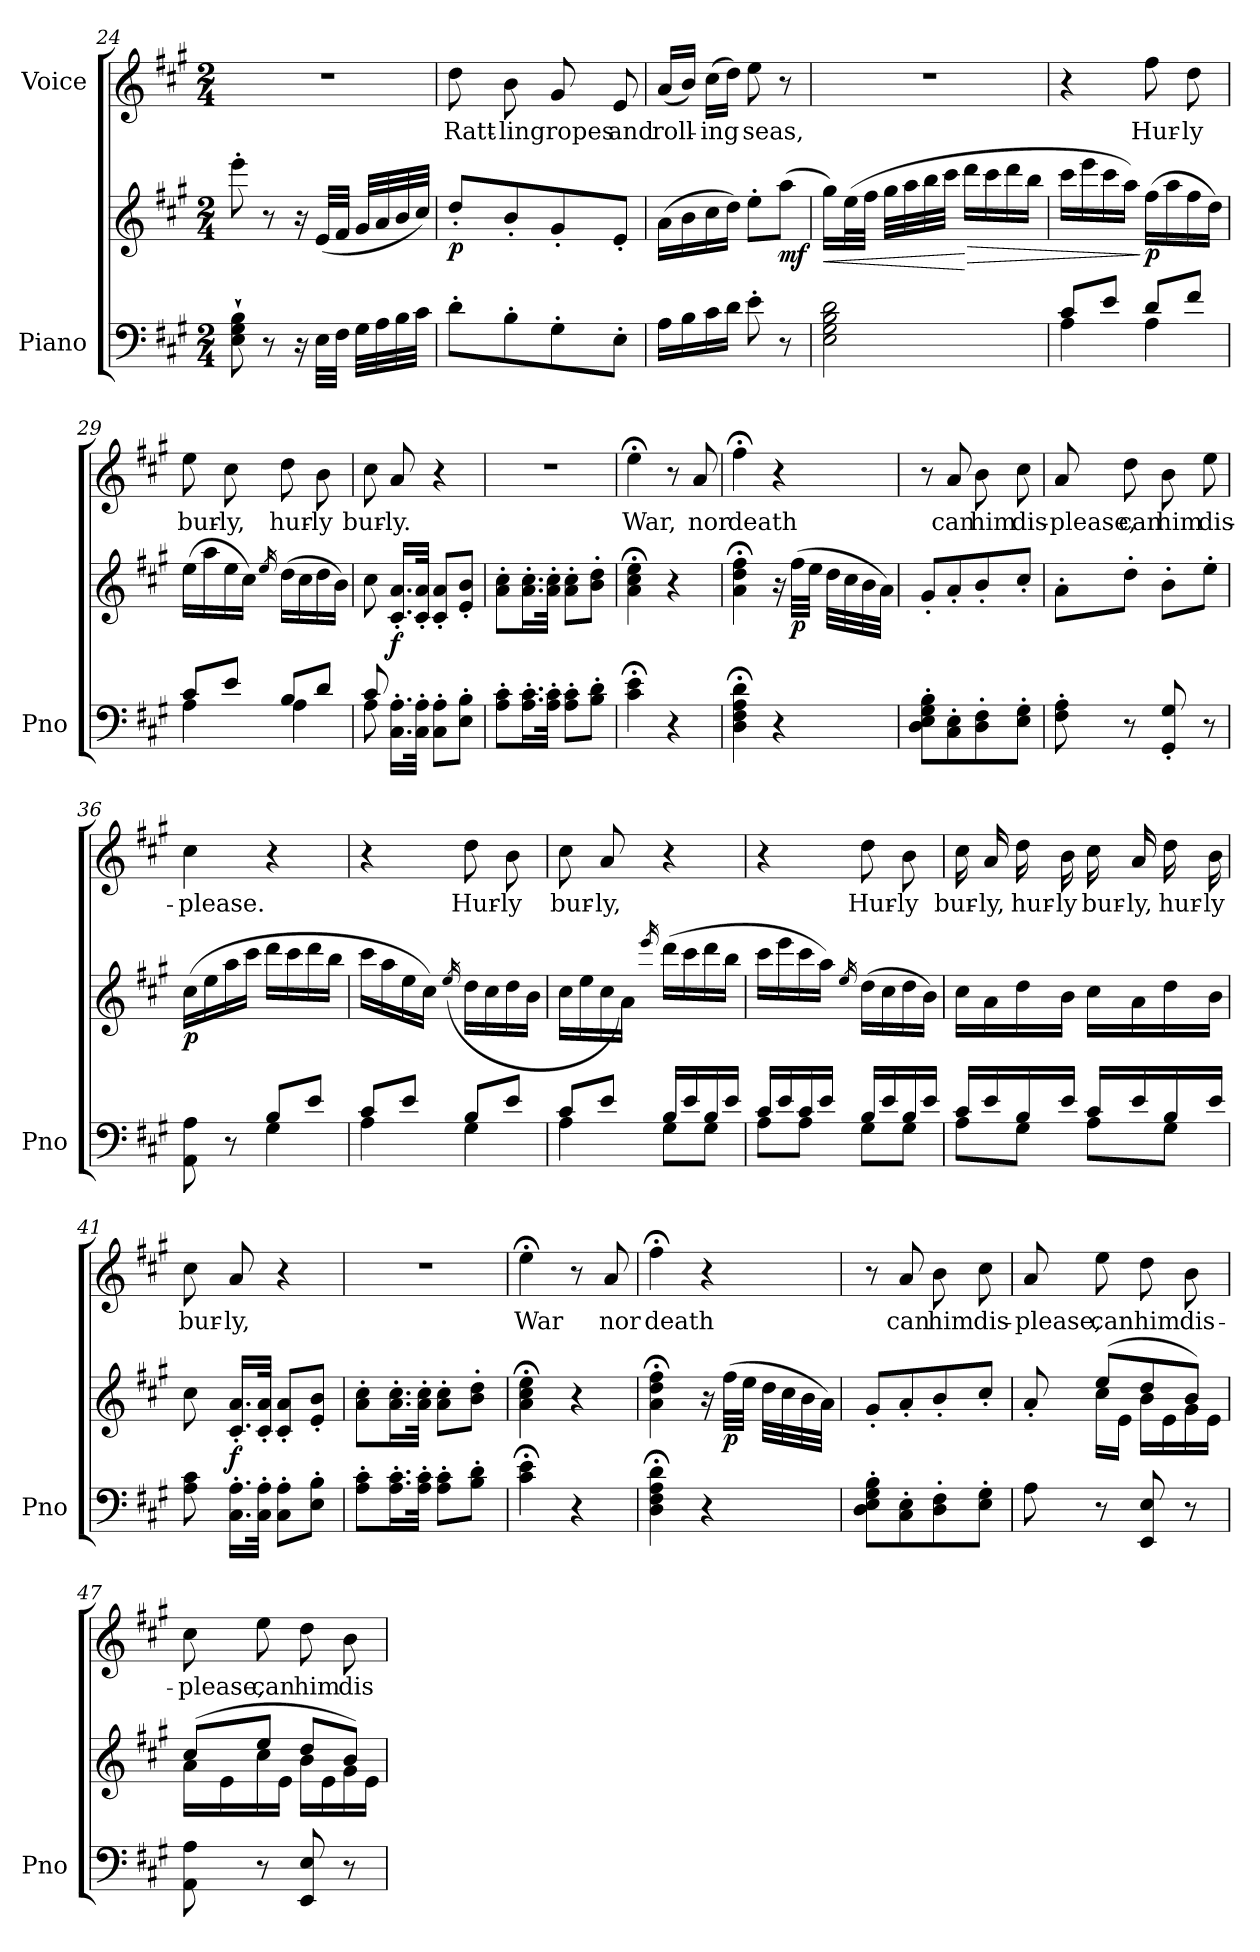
**kern	**kern	**dynam	**kern	**text
*part2	*part2	*part2	*part1	*part1
*staff3	*staff2	*staff2/3	*staff1	*staff1
*I"Piano	*	*	*I"Voice	*
*I'Pno	*	*	*	*
!!LO:LB:g=z
*clefF4	*clefG2	*	*clefG2	*
*k[f#c#g#]	*k[f#c#g#]	*	*k[f#c#g#]	*
*M2/4	*M2/4	*	*M2/4	*
=24	=24	=24	=24	=24
8E\` 8G#\` 8B\`	8eee'\	.	2r	.
8r	8r	.	.	.
16r	16r	.	.	.
32E\LLL	(32e/LLL	.	.	.
32F#\JJJ	32f#/JJJ	.	.	.
32G#\LLL	32g#/LLL	.	.	.
32A\	32a/	.	.	.
32B\	32b/	.	.	.
32c#\JJJ	32cc#/JJJ)	.	.	.
!!LO:PB:g=z
=25	=25	=25	=25	=25
!	!	!LO:DY:b	!	!LO:LY:b
8d'\L	8dd'/L	p	8dd\	Ratt-
!	!	!	!	!LO:LY:b
8B'\	8b'/	.	8b\	-ling
!	!	!	!	!LO:LY:b
8G#'\	8g#'/	.	8g#/	ropes
!	!	!	!	!LO:LY:b
8E'\J	8e'/J	.	8e/	and
=26	=26	=26	=26	=26
!	!	!	!	!LO:LY:b
16A\LL	(16a\LL	.	(16a/LL	roll-
16B\	16b\	.	16b/JJ)	.
!	!	!	!	!LO:LY:b
16c#\	16cc#\	.	(16cc#\LL	-ing
16d\JJ	16dd\JJ)	.	16dd\JJ)	.
!	!	!	!	!LO:LY:b
8e'\	8ee'\L	.	8ee\	seas,
!	!	!LO:DY:b	!	!
8r	(8aa\J	mf	8r	.
=27	=27	=27	=27	=27
!	!	!LO:HP:b	!	!
2E\ 2G#\ 2B\ 2d\	16gg#\LL)	<	2r	.
.	(32ee\L	.	.	.
.	32ff#\JJJ	.	.	.
.	32gg#\LLL	.	.	.
.	32aa\	.	.	.
.	32bb\	.	.	.
.	32ccc#\JJJ	.	.	.
!	!	!LO:HP:n=1:b	!	!
.	16ddd\LL	[ >	.	.
.	16ccc#\	.	.	.
.	16ddd\	.	.	.
.	16bb\JJ	.	.	.
!!LO:LB:g=z
=28	=28	=28	=28	=28
*^	*	*	*	*
8c#/L	4A\	16ccc#\LL	.	4r	.
.	.	16eee\	.	.	.
8e/J	.	16ccc#\	.	.	.
.	.	16aa\JJ)	.	.	.
!	!	!	!LO:DY:n=1:b	!	!LO:LY:b
8d/L	4A\	(16ff#\LL	] p	8ff#\	Hur-
.	.	16aa\	.	.	.
!	!	!	!	!	!LO:LY:b
8f#/J	.	16ff#\	.	8dd\	-ly
.	.	16dd\JJ)	.	.	.
!!LO:PB:g=z
=29	=29	=29	=29	=29	=29
!	!	!	!	!	!LO:LY:b
8c#/L	4A\	(16ee\LL	.	8ee\	bur-
.	.	16aa\	.	.	.
!	!	!	!	!	!LO:LY:b
8e/J	.	16ee\	.	8cc#\	-ly,
.	.	16cc#\JJ)	.	.	.
.	.	16qee/	.	.	.
!	!	!	!	!	!LO:LY:b
8B/L	4A\	(16dd\LL	.	8dd\	hur-
.	.	16cc#\	.	.	.
!	!	!	!	!	!LO:LY:b
8d/J	.	16dd\	.	8b\	-ly
.	.	16b\JJ)	.	.	.
=30	=30	=30	=30	=30	=30
!	!	!	!	!	!LO:LY:b
8c#/	8A\	8cc#\	.	8cc#\	bur-
!	!	!	!LO:DY:b	!	!LO:LY:b
16.C#\' 16.A\'LL	4.ryy	16.c#/' 16.a/'LL	f	8a/	-ly.
32C#\' 32A\'JJk	.	32c#/' 32a/'JJk	.	.	.
8C#\' 8A\'L	.	8c#/' 8a/'L	.	4r	.
8E\' 8B\'J	.	8e/' 8b/'J	.	.	.
*v	*v	*	*	*	*
=31	=31	=31	=31	=31
8A\' 8c#\'L	8a\' 8cc#\'L	.	2r	.
16.A\' 16.c#\'L	16.a\' 16.cc#\'L	.	.	.
32A\' 32c#\'JJk	32a\' 32cc#\'JJk	.	.	.
8A\' 8c#\'L	8a\' 8cc#\'L	.	.	.
8B\' 8d\'J	8b\' 8dd\'J	.	.	.
=32	=32	=32	=32	=32
!	!	!	!	!LO:LY:b
4c#\;< 4e\;<	4a\;< 4cc#\;< 4ee\;<	.	4ee;<\	War,
4r	4r	.	8r	.
!	!	!	!	!LO:LY:b
.	.	.	8a/	nor
!!LO:LB:g=z
=33	=33	=33	=33	=33
!	!	!	!	!LO:LY:b
4D\;< 4F#\;< 4A\;< 4d\;<	4a\;< 4dd\;< 4ff#\;<	.	4ff#;<\	death
4r	16r	.	4r	.
!	!	!LO:DY:b	!	!
.	(32ff#\LLL	p	.	.
.	32ee\JJJ	.	.	.
.	32dd\LLL	.	.	.
.	32cc#\	.	.	.
.	32b\	.	.	.
.	32a\JJJ)	.	.	.
!!LO:LB:g=z
=34	=34	=34	=34	=34
8D\' 8E\' 8G#\' 8B\'L	8g#'/L	.	8r	.
!	!	!	!	!LO:LY:b
8C#\' 8E\'	8a'/	.	8a/	can
!	!	!	!	!LO:LY:b
8D\' 8F#\'	8b'/	.	8b\	him
!	!	!	!	!LO:LY:b
8E\' 8G#\'J	8cc#'/J	.	8cc#\	dis-
=35	=35	=35	=35	=35
!	!	!	!	!LO:LY:b
8F#\' 8A\'	8a'\L	.	8a/	-please,
!	!	!	!	!LO:LY:b
8r	8dd'\J	.	8dd\	can
!	!	!	!	!LO:LY:b
8GG#/' 8G#/'	8b'\L	.	8b\	him
!	!	!	!	!LO:LY:b
8r	8ee'\J	.	8ee\	dis-
=36	=36	=36	=36	=36
*^	*	*	*	*
!	!	!	!LO:DY:b	!	!LO:LY:b
8AA\ 8A\	4ryy	(16cc#\LL	p	4cc#\	-please.
.	.	16ee\	.	.	.
8r	.	16aa\	.	.	.
.	.	16ccc#\JJ	.	.	.
8B/L	4G#\	16ddd\LL	.	4r	.
.	.	16ccc#\	.	.	.
8e/J	.	16ddd\	.	.	.
.	.	16bb\JJ	.	.	.
=37	=37	=37	=37	=37	=37
8c#/L	4A\	16ccc#\LL	.	4r	.
.	.	16aa\	.	.	.
8e/J	.	16ee\	.	.	.
.	.	16cc#\JJ)	.	.	.
.	.	(>16qee/	.	.	.
!	!	!	!	!	!LO:LY:b
8B/L	4G#\	16dd\LL	.	8dd\	Hur-
.	.	16cc#\	.	.	.
!	!	!	!	!	!LO:LY:b
8e/J	.	16dd\	.	8b\	-ly
.	.	16b\JJ	.	.	.
!!LO:LB:g=z
=38	=38	=38	=38	=38	=38
!	!	!	!	!	!LO:LY:b
8c#/L	4A\	16cc#\LL	.	8cc#\	bur-
.	.	16ee\	.	.	.
!	!	!	!	!	!LO:LY:b
8e/J	.	16cc#\	.	8a/	-ly,
.	.	16a\JJ)	.	.	.
.	.	16qeee/	.	.	.
16B/LL	8G#\L	(16ddd\LL	.	4r	.
16e/	.	16ccc#\	.	.	.
16B/	8G#\J	16ddd\	.	.	.
16e/JJ	.	16bb\JJ	.	.	.
=39	=39	=39	=39	=39	=39
16c#/LL	8A\L	16ccc#\LL	.	4r	.
16e/	.	16eee\	.	.	.
16c#/	8A\J	16ccc#\	.	.	.
16e/JJ	.	16aa\JJ)	.	.	.
.	.	16qee/	.	.	.
!	!	!	!	!	!LO:LY:b
16B/LL	8G#\L	(16dd\LL	.	8dd\	Hur-
16e/	.	16cc#\	.	.	.
!	!	!	!	!	!LO:LY:b
16B/	8G#\J	16dd\	.	8b\	-ly
16e/JJ	.	16b\JJ)	.	.	.
=40	=40	=40	=40	=40	=40
!	!	!	!	!	!LO:LY:b
16c#/LL	8A\L	16cc#\LL	.	16cc#\	bur-
!	!	!	!	!	!LO:LY:b
16e/	.	16a\	.	16a/	-ly,
!	!	!	!	!	!LO:LY:b
16B/	8G#\J	16dd\	.	16dd\	hur-
!	!	!	!	!	!LO:LY:b
16e/JJ	.	16b\JJ	.	16b\	-ly
!	!	!	!	!	!LO:LY:b
16c#/LL	8A\L	16cc#\LL	.	16cc#\	bur-
!	!	!	!	!	!LO:LY:b
16e/	.	16a\	.	16a/	-ly,
!	!	!	!	!	!LO:LY:b
16B/	8G#\J	16dd\	.	16dd\	hur-
!	!	!	!	!	!LO:LY:b
16e/JJ	.	16b\JJ	.	16b\	-ly
*v	*v	*	*	*	*
!!LO:PB:g=z
=41	=41	=41	=41	=41
!	!	!	!	!LO:LY:b
8A\ 8c#\	8cc#\	.	8cc#\	bur-
!	!	!LO:DY:b	!	!LO:LY:b
16.C#\' 16.A\'LL	16.c#/' 16.a/'LL	f	8a/	-ly,
32C#\' 32A\'JJk	32c#/' 32a/'JJk	.	.	.
8C#\' 8A\'L	8c#/' 8a/'L	.	4r	.
8E\' 8B\'J	8e/' 8b/'J	.	.	.
=42	=42	=42	=42	=42
8A\' 8c#\'L	8a\' 8cc#\'L	.	2r	.
16.A\' 16.c#\'L	16.a\' 16.cc#\'L	.	.	.
32A\' 32c#\'JJk	32a\' 32cc#\'JJk	.	.	.
8A\' 8c#\'L	8a\' 8cc#\'L	.	.	.
8B\' 8d\'J	8b\' 8dd\'J	.	.	.
=43	=43	=43	=43	=43
!	!	!	!	!LO:LY:b
4c#\;< 4e\;<	4a\;< 4cc#\;< 4ee\;<	.	4ee;<\	War
4r	4r	.	8r	.
!	!	!	!	!LO:LY:b
.	.	.	8a/	nor
=44	=44	=44	=44	=44
!	!	!	!	!LO:LY:b
4D\;< 4F#\;< 4A\;< 4d\;<	4a\;< 4dd\;< 4ff#\;<	.	4ff#;<\	death
4r	16r	.	4r	.
!	!	!LO:DY:b	!	!
.	(32ff#\LLL	p	.	.
.	32ee\JJJ	.	.	.
.	32dd\LLL	.	.	.
.	32cc#\	.	.	.
.	32b\	.	.	.
.	32a\JJJ)	.	.	.
!!LO:PB:g=z
=45	=45	=45	=45	=45
8D\' 8E\' 8G#\' 8B\'L	8g#'/L	.	8r	.
!	!	!	!	!LO:LY:b
8C#\' 8E\'	8a'/	.	8a/	can
!	!	!	!	!LO:LY:b
8D\' 8F#\'	8b'/	.	8b\	him
!	!	!	!	!LO:LY:b
8E\' 8G#\'J	8cc#'/J	.	8cc#\	dis-
=46	=46	=46	=46	=46
*	*^	*	*	*
!	!	!	!	!	!LO:LY:b
8A\	8a'/	8ryy	.	8a/	-please,
!	!	!	!	!	!LO:LY:b
8r	(8ee/L	16cc#\LL	.	8ee\	can
.	.	16e\JJ	.	.	.
!	!	!	!	!	!LO:LY:b
8EE/ 8E/	8dd/	16b\LL	.	8dd\	him
.	.	16e\	.	.	.
!	!	!	!	!	!LO:LY:b
8r	8b/J)	16g#\	.	8b\	dis-
.	.	16e\JJ	.	.	.
=47	=47	=47	=47	=47	=47
!	!	!	!	!	!LO:LY:b
8AA\ 8A\	(8cc#/L	16a\LL	.	8cc#\	-please,
.	.	16e\	.	.	.
!	!	!	!	!	!LO:LY:b
8r	8ee/J	16cc#\	.	8ee\	can
.	.	16e\JJ	.	.	.
!	!	!	!	!	!LO:LY:b
8EE/ 8E/	8dd/L	16b\LL	.	8dd\	him
.	.	16e\	.	.	.
!	!	!	!	!	!LO:LY:b
8r	8b/J)	16g#\	.	8b\	dis-
.	.	16e\JJ	.	.	.
*	*v	*v	*	*	*
=	=	=	=	=
*-	*-	*-	*-	*-
